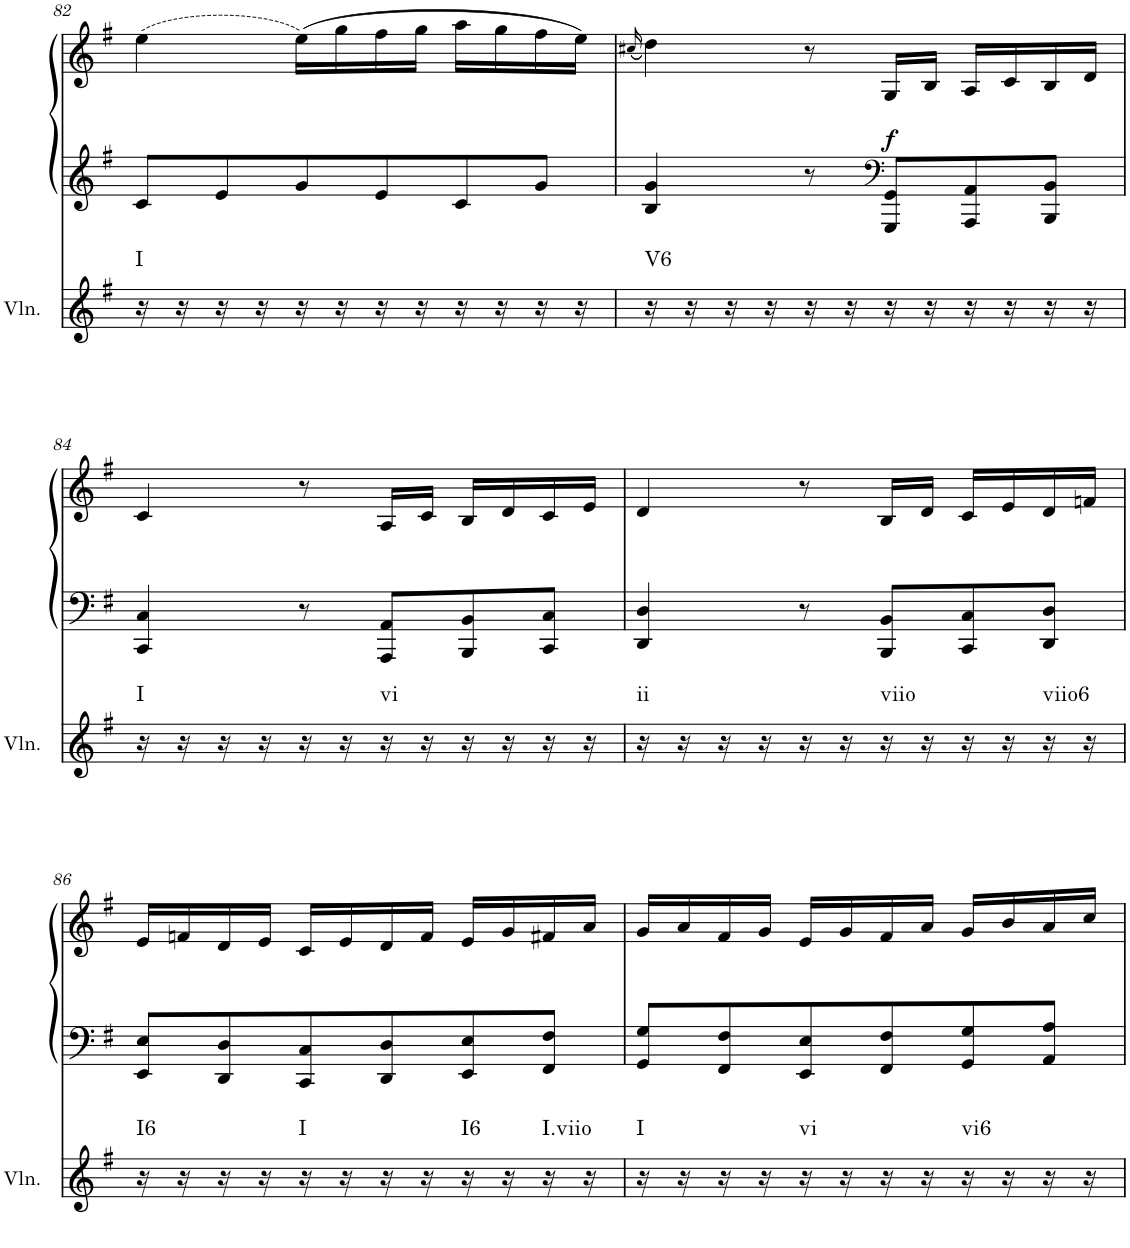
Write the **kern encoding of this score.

**kern	**harte	**kern	**kern	**dynam
*part2	*part2	*part1	*part1	*part1
*staff3	*	*staff2	*staff1	*staff1/2
*I"Violin	*	*I"Klavier linke Hand	*	*
*I'Vln.	*	*	*	*
!!LO:PB:g=z
*clefG2	*	*clefG2	*clefG2	*
*k[f#]	*	*k[f#]	*k[f#]	*
*M3/4	*	*M3/4	*M3/4	*
=82	=82	=82	=82	=82
!	!LO:H:kt=I	!	!	!
16r	N	8c/L	(4ee\	.
16r	.	.	.	.
16r	.	8e/	.	.
16r	.	.	.	.
16r	.	8g/	(16ee\LL)	.
16r	.	.	16gg\	.
16r	.	8e/	16ff#\	.
16r	.	.	16gg\JJ	.
16r	.	8c/	16aa\LL	.
16r	.	.	16gg\	.
16r	.	8g/J	16ff#\	.
16r	.	.	16ee\JJ)	.
=83	=83	=83	=83	=83
.	.	.	(16qcc#X/	.
!	!LO:H:kt=V6	!	!	!
16r	N	4B/ 4g/	4dd\)	.
16r	.	.	.	.
16r	.	.	.	.
16r	.	.	.	.
16r	.	8r	8r	.
16r	.	.	.	.
*	*	*clefF4	*	*
!	!	!	!	!LO:DY:a=2
16r	.	8GGG/ 8GG/L	16G/LL	f
16r	.	.	16B/JJ	.
16r	.	8AAA/ 8AA/	16A/LL	.
16r	.	.	16c/	.
16r	.	8BBB/ 8BB/J	16B/	.
16r	.	.	16d/JJ	.
!!LO:LB:g=z
=84	=84	=84	=84	=84
!	!LO:H:kt=I	!	!	!
16r	N	4CC/ 4C/	4c/	.
16r	.	.	.	.
16r	.	.	.	.
16r	.	.	.	.
16r	.	8r	8r	.
16r	.	.	.	.
!	!LO:H:kt=vi	!	!	!
16r	N	8AAA/ 8AA/L	16A/LL	.
16r	.	.	16c/JJ	.
16r	.	8BBB/ 8BB/	16B/LL	.
16r	.	.	16d/	.
16r	.	8CC/ 8C/J	16c/	.
16r	.	.	16e/JJ	.
=85	=85	=85	=85	=85
!	!LO:H:kt=ii	!	!	!
16r	N	4DD/ 4D/	4d/	.
16r	.	.	.	.
16r	.	.	.	.
16r	.	.	.	.
16r	.	8r	8r	.
16r	.	.	.	.
!	!LO:H:kt=viio	!	!	!
16r	N	8BBB/ 8BB/L	16B/LL	.
16r	.	.	16d/JJ	.
16r	.	8CC/ 8C/	16c/LL	.
16r	.	.	16e/	.
!	!LO:H:kt=viio6	!	!	!
16r	N	8DD/ 8D/J	16d/	.
16r	.	.	16fn/JJ	.
!!LO:LB:g=z
=86	=86	=86	=86	=86
!	!LO:H:kt=I6	!	!	!
16r	N	8EE/ 8E/L	16e/LL	.
16r	.	.	16fn/	.
16r	.	8DD/ 8D/	16d/	.
16r	.	.	16e/JJ	.
!	!LO:H:kt=I	!	!	!
16r	N	8CC/ 8C/	16c/LL	.
16r	.	.	16e/	.
16r	.	8DD/ 8D/	16d/	.
16r	.	.	16f/JJ	.
!	!LO:H:kt=I6	!	!	!
16r	N	8EE/ 8E/	16e/LL	.
16r	.	.	16g/	.
!	!LO:H:kt=I.viio	!	!	!
16r	N	8FF#/ 8F#/J	16f#X/	.
16r	.	.	16a/JJ	.
=87	=87	=87	=87	=87
!	!LO:H:kt=I	!	!	!
16r	N	8GG/ 8G/L	16g/LL	.
16r	.	.	16a/	.
16r	.	8FF#/ 8F#/	16f#/	.
16r	.	.	16g/JJ	.
!	!LO:H:kt=vi	!	!	!
16r	N	8EE/ 8E/	16e/LL	.
16r	.	.	16g/	.
16r	.	8FF#/ 8F#/	16f#/	.
16r	.	.	16a/JJ	.
!	!LO:H:kt=vi6	!	!	!
16r	N	8GG/ 8G/	16g/LL	.
16r	.	.	16b/	.
16r	.	8AA/ 8A/J	16a/	.
16r	.	.	16cc/JJ	.
=	=	=	=	=
*-	*-	*-	*-	*-
